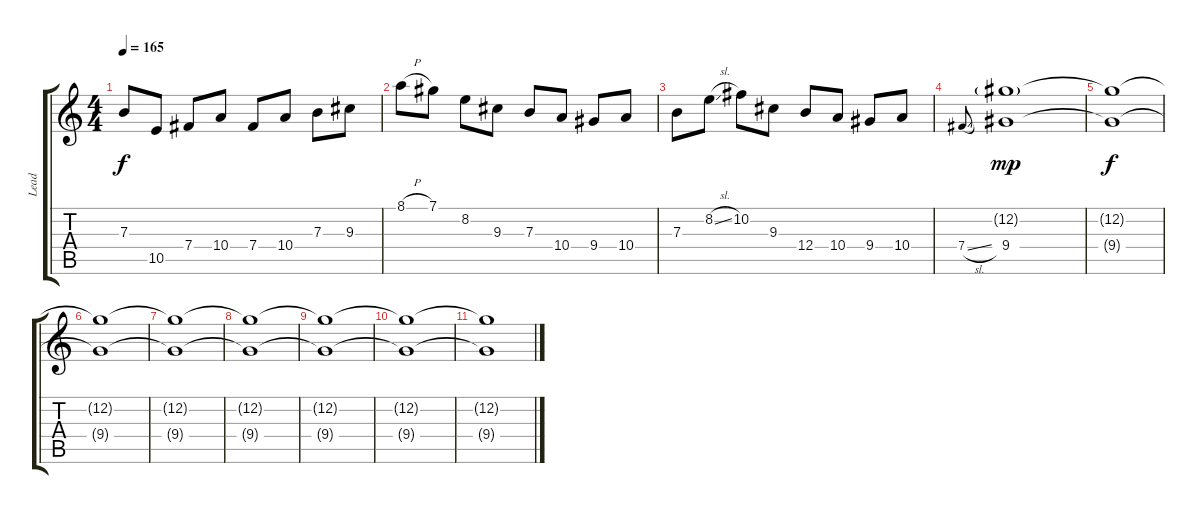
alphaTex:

\track ("Lead" "Lead") {instrument distortionguitar}
\staff {score tabs}
\tuning (Db4 Ab3 E3 B2 Gb2 B1) {hide}
\ts (4 4)
\tempo 165
\clef g2
\ks c
7.3.8{dy f} 10.5.8 7.4.8 10.4.8 7.4.8 10.4.8 7.3.8 9.3.8 |
8.1{h}.8 7.1.8 8.2.8 9.3.8 7.3.8 10.4.8 9.4.8 10.4.8 |
7.3.8 8.2{sl}.8 10.2.8 9.3.8 12.4.8 10.4.8 9.4.8 10.4.8 |
7.4{sl}.8{gr onbeat} (12.2{g} 9.4).1{dy mp} |
(12.2{t} 9.4{t}).1{dy f} |
(12.2{t} 9.4{t}).1 |
(12.2{t} 9.4{t}).1 |
(12.2{t} 9.4{t}).1 |
(12.2{t} 9.4{t}).1 |
(12.2{t} 9.4{t}).1 |
(12.2{t} 9.4{t}).1
